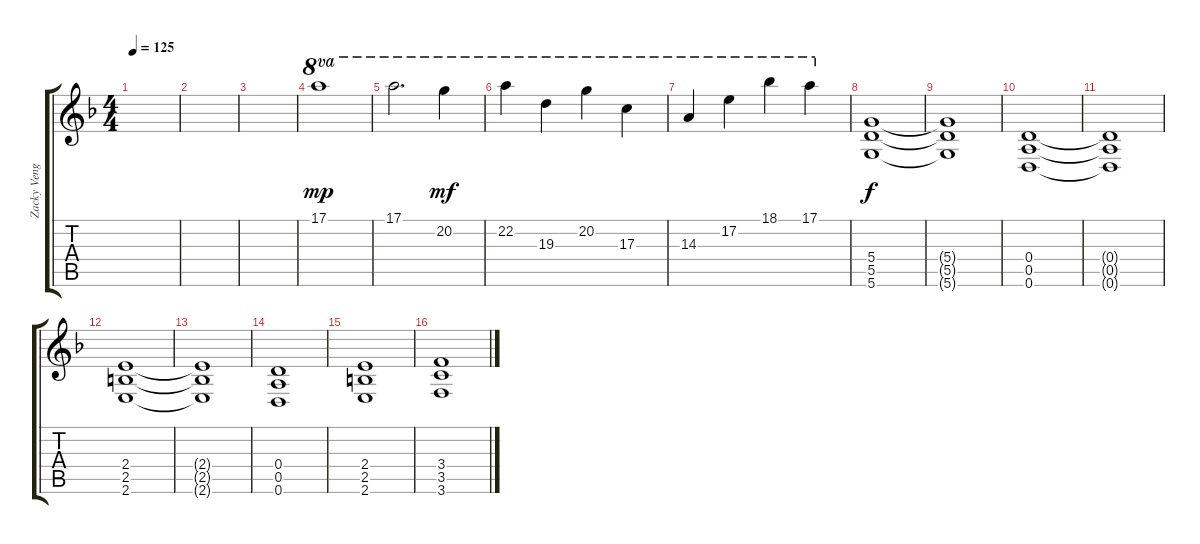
\track ("Zacky Vengeance" "Zacky Veng") {instrument distortionguitar}
\staff {score tabs}
\tuning (E4 B3 G3 D3 A2 D2) {hide}
\ts (4 4)
\tempo 125
\clef g2
\ks f
|
|
|
17.1.1{ot 8va dy mp} |
17.1.2{d ot 8va} 20.2.4{ot 8va dy mf} |
22.2.4{ot 8va} 19.3.4{ot 8va} 20.2.4{ot 8va} 17.3.4{ot 8va} |
14.3.4{ot 8va} 17.2.4{ot 8va} 18.1.4{ot 8va} 17.1.4{ot 8va} |
(5.4 5.5 5.6).1{dy f} |
(5.4{t} 5.5{t} 5.6{t}).1 |
(0.4 0.5 0.6).1 |
(0.4{t} 0.5{t} 0.6{t}).1 |
(2.4 2.5 2.6).1 |
(2.4{t} 2.5{t} 2.6{t}).1 |
(0.4 0.5 0.6).1 |
(2.4 2.5 2.6).1 |
(3.4 3.5 3.6).1
